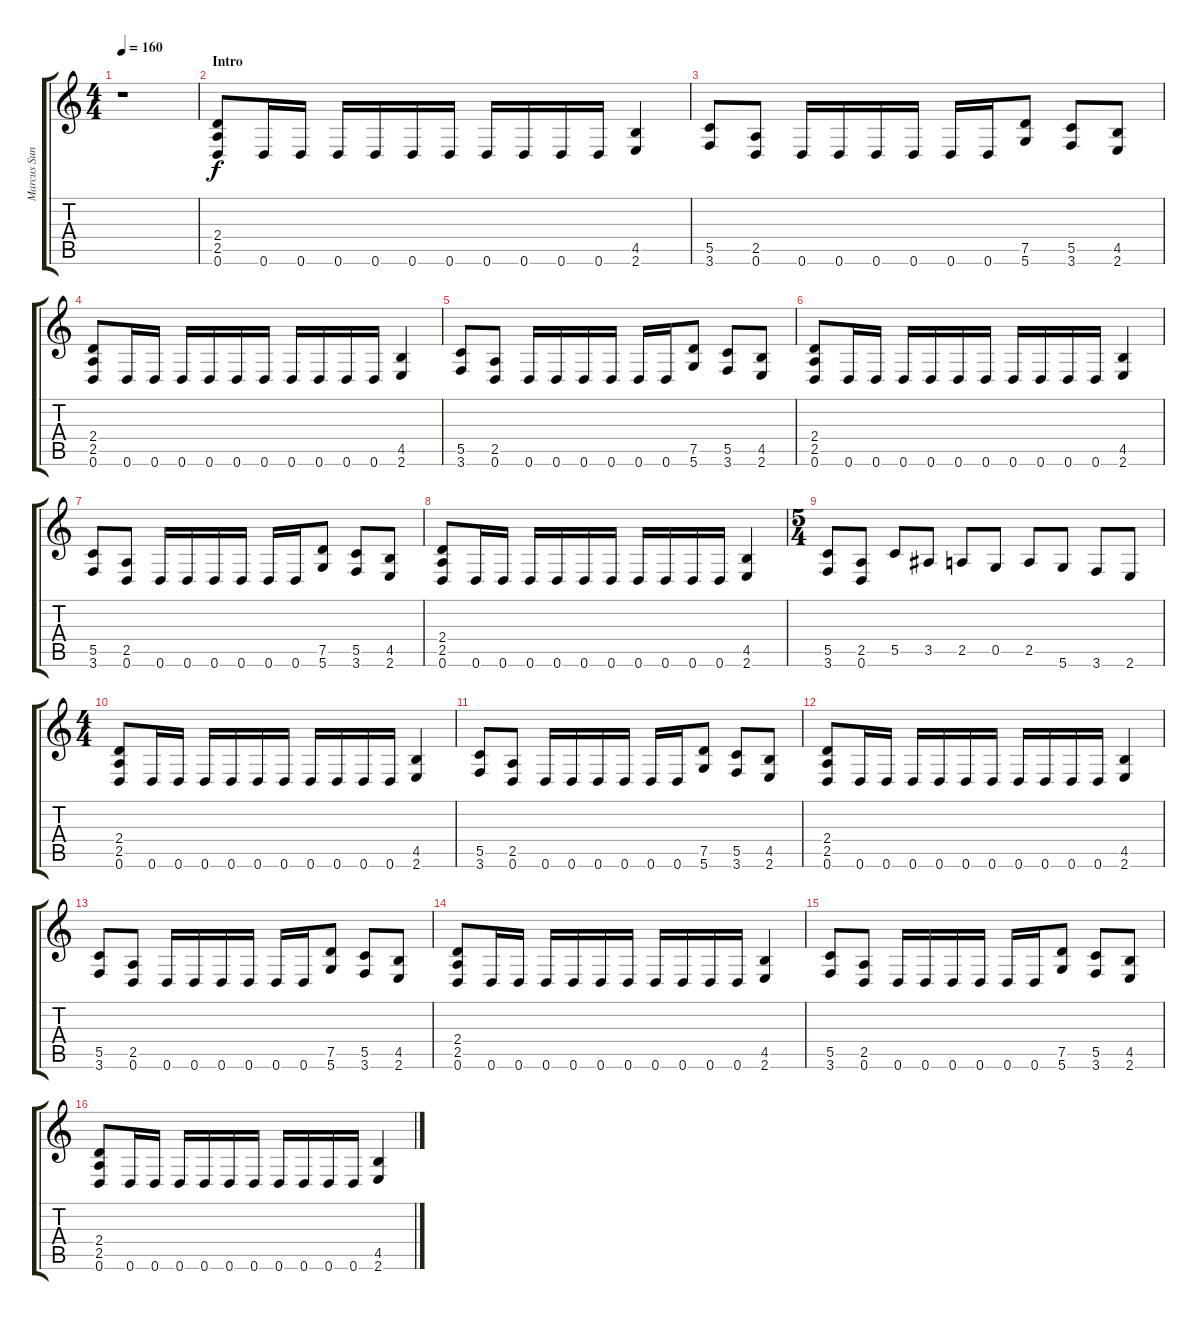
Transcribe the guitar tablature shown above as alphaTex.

\track ("Marcus Sunesson" "Marcus Sun") {instrument distortionguitar}
\staff {score tabs}
\tuning (D4 A3 F3 C3 G2 D2) {hide}
\ts (4 4)
\tempo 160
\clef g2
\ks c
r.1{dy f instrument distortionguitar} |
\section ("" "Intro")
(2.4 2.5 0.6).8 0.6.16 0.6.16 0.6.16 0.6.16 0.6.16 0.6.16 0.6.16 0.6.16 0.6.16 0.6.16 (4.5 2.6).4 |
(5.5 3.6).8 (2.5 0.6).8 0.6.16 0.6.16 0.6.16 0.6.16 0.6.16 0.6.16 (7.5 5.6).8 (5.5 3.6).8 (4.5 2.6).8 |
(2.4 2.5 0.6).8 0.6.16 0.6.16 0.6.16 0.6.16 0.6.16 0.6.16 0.6.16 0.6.16 0.6.16 0.6.16 (4.5 2.6).4 |
(5.5 3.6).8 (2.5 0.6).8 0.6.16 0.6.16 0.6.16 0.6.16 0.6.16 0.6.16 (7.5 5.6).8 (5.5 3.6).8 (4.5 2.6).8 |
(2.4 2.5 0.6).8 0.6.16 0.6.16 0.6.16 0.6.16 0.6.16 0.6.16 0.6.16 0.6.16 0.6.16 0.6.16 (4.5 2.6).4 |
(5.5 3.6).8 (2.5 0.6).8 0.6.16 0.6.16 0.6.16 0.6.16 0.6.16 0.6.16 (7.5 5.6).8 (5.5 3.6).8 (4.5 2.6).8 |
(2.4 2.5 0.6).8 0.6.16 0.6.16 0.6.16 0.6.16 0.6.16 0.6.16 0.6.16 0.6.16 0.6.16 0.6.16 (4.5 2.6).4 |
\ts (5 4)
(5.5 3.6).8 (2.5 0.6).8 5.5.8 3.5.8 2.5.8 0.5.8 2.5.8 5.6.8 3.6.8 2.6.8 |
\ts (4 4)
(2.4 2.5 0.6).8 0.6.16 0.6.16 0.6.16 0.6.16 0.6.16 0.6.16 0.6.16 0.6.16 0.6.16 0.6.16 (4.5 2.6).4 |
(5.5 3.6).8 (2.5 0.6).8 0.6.16 0.6.16 0.6.16 0.6.16 0.6.16 0.6.16 (7.5 5.6).8 (5.5 3.6).8 (4.5 2.6).8 |
(2.4 2.5 0.6).8 0.6.16 0.6.16 0.6.16 0.6.16 0.6.16 0.6.16 0.6.16 0.6.16 0.6.16 0.6.16 (4.5 2.6).4 |
(5.5 3.6).8 (2.5 0.6).8 0.6.16 0.6.16 0.6.16 0.6.16 0.6.16 0.6.16 (7.5 5.6).8 (5.5 3.6).8 (4.5 2.6).8 |
(2.4 2.5 0.6).8 0.6.16 0.6.16 0.6.16 0.6.16 0.6.16 0.6.16 0.6.16 0.6.16 0.6.16 0.6.16 (4.5 2.6).4 |
(5.5 3.6).8 (2.5 0.6).8 0.6.16 0.6.16 0.6.16 0.6.16 0.6.16 0.6.16 (7.5 5.6).8 (5.5 3.6).8 (4.5 2.6).8 |
(2.4 2.5 0.6).8 0.6.16 0.6.16 0.6.16 0.6.16 0.6.16 0.6.16 0.6.16 0.6.16 0.6.16 0.6.16 (4.5 2.6).4
